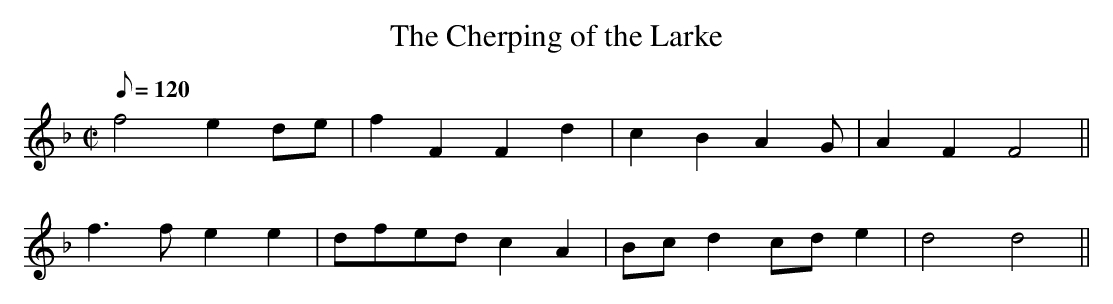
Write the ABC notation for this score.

X:1
T:The Cherping of the Larke
L:1/8
M:C|
Q:120
K:F major
f4e2 de|f2F2F2d2|c2B2A2G|A2F2F4||
f3f e2e2| dfed c2 A2|Bcd2 cde2|d4 d4||
